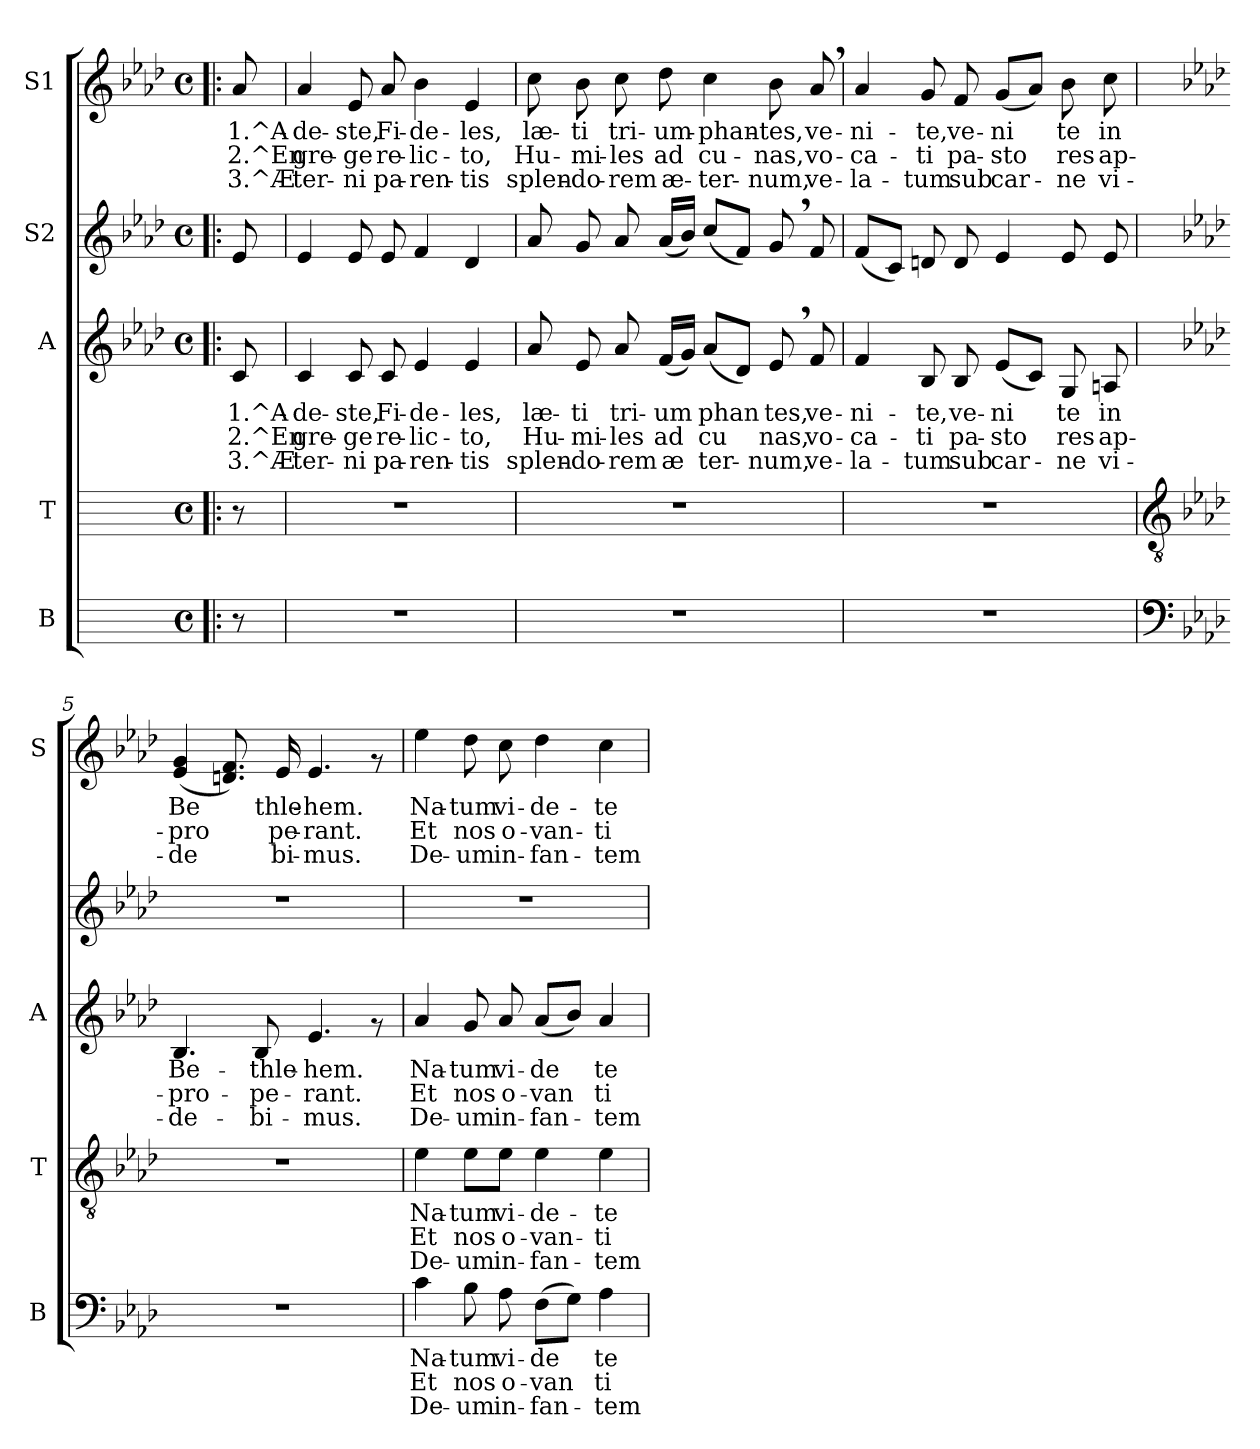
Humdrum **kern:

**kern	**text	**text	**text	**kern	**text	**text	**text	**kern	**text	**text	**text	**kern	**kern	**text	**text	**text
*part5	*part5	*part5	*part5	*part4	*part4	*part4	*part4	*part3	*part3	*part3	*part3	*part2	*part1	*part1	*part1	*part1
*staff5	*staff5	*staff5	*staff5	*staff4	*staff4	*staff4	*staff4	*staff3	*staff3	*staff3	*staff3	*staff2	*staff1	*staff1	*staff1	*staff1
*I"B	*	*	*	*I"T	*	*	*	*I"A	*	*	*	*I"S2	*I"S1	*	*	*
*I'B	*	*	*	*I'T	*	*	*	*I'A	*	*	*	*	*I'S	*	*	*
!!LO:PB:g=z
*stria5	*	*	*	*stria5	*	*	*	*stria5	*	*	*	*stria5	*stria5	*	*	*
*	*	*	*	*	*	*	*	*clefG2	*	*	*	*clefG2	*clefG2	*	*	*
*k[]	*	*	*	*k[]	*	*	*	*k[b-e-a-d-]	*	*	*	*k[b-e-a-d-]	*k[b-e-a-d-]	*	*	*
*C:	*	*	*	*C:	*	*	*	*A-:	*	*	*	*A-:	*A-:	*	*	*
*M4/4	*	*	*	*M4/4	*	*	*	*M4/4	*	*	*	*M4/4	*M4/4	*	*	*
*met(c)	*	*	*	*met(c)	*	*	*	*met(c)	*	*	*	*met(c)	*met(c)	*	*	*
=1!|:	=1!|:	=1!|:	=1!|:	=1!|:	=1!|:	=1!|:	=1!|:	=1!|:	=1!|:	=1!|:	=1!|:	=1!|:	=1!|:	=1!|:	=1!|:	=1!|:
!	!	!	!	!	!	!	!	!	!LO:LY:b:rj	!LO:LY:b:rj	!LO:LY:b:rj	!	!	!LO:LY:b:rj	!LO:LY:b:rj	!LO:LY:b:rj
8r	.	.	.	8r	.	.	.	8c/	1.^A-	-2.^En	3.^Æ-	8e-/	8a-/	1.^A-	-2.^En	3.^Æ-
=2	=2	=2	=2	=2	=2	=2	=2	=2	=2	=2	=2	=2	=2	=2	=2	=2
!	!	!	!	!	!	!	!	!	!LO:LY:b:rj	!LO:LY:b:rj	!LO:LY:b:rj	!	!	!LO:LY:b:rj	!LO:LY:b:rj	!LO:LY:b:rj
1r	.	.	.	1r	.	.	.	4c/	-de-	-gre-	-ter-	4e-/	4a-/	-de-	-gre-	-ter-
!	!	!	!	!	!	!	!	!	!LO:LY:b:rj	!LO:LY:b:rj	!LO:LY:b:rj	!	!	!LO:LY:b:rj	!LO:LY:b:rj	!LO:LY:b:rj
.	.	.	.	.	.	.	.	8c/	-ste,	ge	ni	8e-/	8e-/	-ste,	ge	ni
!	!	!	!	!	!	!	!	!	!LO:LY:b:rj	!LO:LY:b:rj	!LO:LY:b:rj	!	!	!LO:LY:b:rj	!LO:LY:b:rj	!LO:LY:b:rj
.	.	.	.	.	.	.	.	8c/	Fi-	-re-	-pa-	8e-/	8a-/	Fi-	-re-	-pa-
!	!	!	!	!	!	!	!	!	!LO:LY:b:rj	!LO:LY:b:rj	!LO:LY:b:rj	!	!	!LO:LY:b:rj	!LO:LY:b:rj	!LO:LY:b:rj
.	.	.	.	.	.	.	.	4e-/	-de-	-lic-	-ren-	4f/	4b-\	-de-	-lic-	-ren-
!	!	!	!	!	!	!	!	!	!LO:LY:b:rj	!LO:LY:b:rj	!LO:LY:b:rj	!	!	!LO:LY:b:rj	!LO:LY:b:rj	!LO:LY:b:rj
.	.	.	.	.	.	.	.	4e-/	-les,	to,	tis	4d-/	4e-/	-les,	to,	tis
=3	=3	=3	=3	=3	=3	=3	=3	=3	=3	=3	=3	=3	=3	=3	=3	=3
!	!	!	!	!	!	!	!	!	!LO:LY:b:rj	!LO:LY:b:rj	!LO:LY:b:rj	!	!	!LO:LY:b:rj	!LO:LY:b:rj	!LO:LY:b:rj
1r	.	.	.	1r	.	.	.	8a-/	læ-	-Hu-	-splen-	8a-/	8cc\	læ-	-Hu-	-splen-
!	!	!	!	!	!	!	!	!	!LO:LY:b:rj	!LO:LY:b:rj	!LO:LY:b:rj	!	!	!LO:LY:b:rj	!LO:LY:b:rj	!LO:LY:b:rj
.	.	.	.	.	.	.	.	8e-/	-ti	mi-	-do-	8g/	8b-\	-ti	mi-	-do-
!	!	!	!	!	!	!	!	!	!LO:LY:b:rj	!LO:LY:b:rj	!LO:LY:b:rj	!	!	!LO:LY:b:rj	!LO:LY:b:rj	!LO:LY:b:rj
.	.	.	.	.	.	.	.	8a-/	-tri-	-les	rem	8a-/	8cc\	-tri-	-les	rem
!	!	!	!	!	!	!	!	!	!LO:LY:b:rj	!LO:LY:b:rj	!LO:LY:b:rj	!	!	!LO:LY:b:rj	!LO:LY:b:rj	!LO:LY:b:rj
.	.	.	.	.	.	.	.	(<16f/L	um-	-ad	æ-	(<16a-/L	8dd-\	um-	-ad	æ-
!	!	!	!	!	!	!	!	!	!LO:LY:b:rj	!LO:LY:b:rj	!LO:LY:b:rj	!	!	!	!	!
.	.	.	.	.	.	.	.	16g/J)	--	--	--	16b-/J)	.	.	.	.
!	!	!	!	!	!	!	!	!	!LO:LY:b:rj	!LO:LY:b:rj	!LO:LY:b:rj	!	!	!LO:LY:b:rj	!LO:LY:b:rj	!LO:LY:b:rj
.	.	.	.	.	.	.	.	(<8a-/L	-phan-	-cu-	-ter-	(<8cc/L	4cc\	-phan-	-cu-	-ter-
!	!	!	!	!	!	!	!	!	!LO:LY:b:rj	!LO:LY:b:rj	!LO:LY:b:rj	!	!	!	!	!
.	.	.	.	.	.	.	.	8d-/J)	--	-	.	8f/J)	.	.	.	.
!	!	!	!	!	!	!	!	!	!LO:LY:b:rj	!LO:LY:b:rj	!LO:LY:b:rj	!	!	!LO:LY:b:rj	!LO:LY:b:rj	!LO:LY:b:rj
.	.	.	.	.	.	.	.	8e-,>/	tes,	nas,	num,	8g,>/	8b-\	-tes,	nas,	num,
!	!	!	!	!	!	!	!	!	!LO:LY:b:rj	!LO:LY:b:rj	!LO:LY:b:rj	!	!	!LO:LY:b:rj	!LO:LY:b:rj	!LO:LY:b:rj
.	.	.	.	.	.	.	.	8f/	ve-	-vo-	-ve-	8f/	8a-,>/	ve-	-vo-	-ve-
=4	=4	=4	=4	=4	=4	=4	=4	=4	=4	=4	=4	=4	=4	=4	=4	=4
!	!	!	!	!	!	!	!	!	!LO:LY:b:rj	!LO:LY:b:rj	!LO:LY:b:rj	!	!	!LO:LY:b:rj	!LO:LY:b:rj	!LO:LY:b:rj
1r	.	.	.	1r	.	.	.	4f/	-ni-	-ca-	-la-	(>8f/L	4a-/	-ni-	-ca-	-la-
.	.	.	.	.	.	.	.	.	.	.	.	8c/J)	.	.	.	.
!	!	!	!	!	!	!	!	!	!LO:LY:b:rj	!LO:LY:b:rj	!LO:LY:b:rj	!	!	!LO:LY:b:rj	!LO:LY:b:rj	!LO:LY:b:rj
.	.	.	.	.	.	.	.	8B-/	-te,	ti	tum	8dn/	8g/	-te,	ti	tum
!	!	!	!	!	!	!	!	!	!LO:LY:b:rj	!LO:LY:b:rj	!LO:LY:b:rj	!	!	!LO:LY:b:rj	!LO:LY:b:rj	!LO:LY:b:rj
.	.	.	.	.	.	.	.	8B-/	ve-	-pa-	-sub	8d/	8f/	ve-	-pa-	-sub
!	!	!	!	!	!	!	!	!	!LO:LY:b:rj	!LO:LY:b:rj	!LO:LY:b:rj	!	!	!LO:LY:b:rj	!LO:LY:b:rj	!LO:LY:b:rj
.	.	.	.	.	.	.	.	(>8e-/L	ni-	-sto-	-car-	4e-/	(<8g/L	ni-	-sto-	-car-
!	!	!	!	!	!	!	!	!	!LO:LY:b:rj	!LO:LY:b:rj	!LO:LY:b:rj	!	!	!LO:LY:b:rj	!LO:LY:b:rj	!LO:LY:b:rj
.	.	.	.	.	.	.	.	8c/J)	--	-	.	.	8a-/J)	--	-	.
!	!	!	!	!	!	!	!	!	!LO:LY:b:rj	!LO:LY:b:rj	!LO:LY:b:rj	!	!	!LO:LY:b:rj	!LO:LY:b:rj	!LO:LY:b:rj
.	.	.	.	.	.	.	.	8G/	te	res	ne	8e-/	8b-\	te	res	ne
!	!	!	!	!	!	!	!	!	!LO:LY:b:rj	!LO:LY:b:rj	!LO:LY:b:rj	!	!	!LO:LY:b:rj	!LO:LY:b:rj	!LO:LY:b:rj
.	.	.	.	.	.	.	.	8An/	in	ap-	-vi-	8e-/	8cc\	in	ap-	-vi-
!!LO:LB:g=z
=5	=5	=5	=5	=5	=5	=5	=5	=5	=5	=5	=5	=5	=5	=5	=5	=5
*clefF4	*	*	*	*clefGv2	*	*	*	*	*	*	*	*	*	*	*	*
*k[b-e-a-d-]	*	*	*	*k[b-e-a-d-]	*	*	*	*	*	*	*	*	*	*	*	*
*A-:	*	*	*	*A-:	*	*	*	*	*	*	*	*	*	*	*	*
!	!	!	!	!	!	!	!	!	!LO:LY:b:rj	!LO:LY:b:rj	!LO:LY:b:rj	!	!	!LO:LY:b:rj	!LO:LY:b:rj	!LO:LY:b:rj
1r	.	.	.	1r	.	.	.	4.B-/	-Be-	-pro-	-de-	1r	(<4g/ 4e-/	-Be-	-pro-	-de-
!	!	!	!	!	!	!	!	!	!	!	!	!	!	!LO:LY:b:rj	!LO:LY:b:rj	!LO:LY:b:rj
.	.	.	.	.	.	.	.	.	.	.	.	.	8.f/ 8.dn/)	--	--	--
!	!	!	!	!	!	!	!	!	!LO:LY:b:rj	!LO:LY:b:rj	!LO:LY:b:rj	!	!	!	!	!
.	.	.	.	.	.	.	.	8B-/	-thle-	-pe-	-bi-	.	.	.	.	.
!	!	!	!	!	!	!	!	!	!	!	!	!	!	!LO:LY:b:rj	!LO:LY:b:rj	!LO:LY:b:rj
.	.	.	.	.	.	.	.	.	.	.	.	.	16e-/	-thle-	-pe-	-bi-
!	!	!	!	!	!	!	!	!	!LO:LY:b:rj	!LO:LY:b:rj	!LO:LY:b:rj	!	!	!LO:LY:b:rj	!LO:LY:b:rj	!LO:LY:b:rj
.	.	.	.	.	.	.	.	4.e-/	-hem.	rant.	mus.	.	4.e-/	-hem.	rant.	mus.
.	.	.	.	.	.	.	.	8rf	.	.	.	.	8rf	.	.	.
=6	=6	=6	=6	=6	=6	=6	=6	=6	=6	=6	=6	=6	=6	=6	=6	=6
!	!LO:LY:b	!LO:LY:b	!LO:LY:b	!	!LO:LY:b	!LO:LY:b	!LO:LY:b	!	!LO:LY:b:rj	!LO:LY:b:rj	!LO:LY:b:rj	!	!	!LO:LY:b:rj	!LO:LY:b:rj	!LO:LY:b:rj
4c\	Na-	-Et	De-	4e-\	Na-	-Et	De-	4a-/	Na-	-Et	De-	1r	4ee-\	Na-	-Et	De-
!	!LO:LY:b	!LO:LY:b	!LO:LY:b	!	!LO:LY:b	!LO:LY:b	!LO:LY:b	!	!LO:LY:b:rj	!LO:LY:b:rj	!LO:LY:b:rj	!	!	!LO:LY:b:rj	!LO:LY:b:rj	!LO:LY:b:rj
8B-\	-tum	nos	um	8e-\L	-tum	nos	um	8g/	-tum	nos	um	.	8dd-\	-tum	nos	um
!	!LO:LY:b	!LO:LY:b	!LO:LY:b	!	!LO:LY:b	!LO:LY:b	!LO:LY:b	!	!LO:LY:b:rj	!LO:LY:b:rj	!LO:LY:b:rj	!	!	!LO:LY:b:rj	!LO:LY:b:rj	!LO:LY:b:rj
8A-\	vi-	-o-	-in-	8e-\J	vi-	-o-	-in-	8a-/	vi-	-o-	-in-	.	8cc\	vi-	-o-	-in-
!	!LO:LY:b	!LO:LY:b	!LO:LY:b	!	!LO:LY:b	!LO:LY:b	!LO:LY:b	!	!LO:LY:b:rj	!LO:LY:b:rj	!LO:LY:b:rj	!	!	!LO:LY:b:rj	!LO:LY:b:rj	!LO:LY:b:rj
(>8F\L	-de-	-van-	-fan-	4e-\	-de-	-van-	-fan-	(<8a-/L	-de-	-van-	-fan-	.	4dd-\	-de-	-van-	-fan-
!	!LO:LY:b	!LO:LY:b	!LO:LY:b	!	!	!	!	!	!LO:LY:b:rj	!LO:LY:b:rj	!LO:LY:b:rj	!	!	!	!	!
8G\J)	--	-	.	.	.	.	.	8b-/J)	--	-	.	.	.	.	.	.
!	!LO:LY:b	!LO:LY:b	!LO:LY:b	!	!LO:LY:b	!LO:LY:b	!LO:LY:b	!	!LO:LY:b:rj	!LO:LY:b:rj	!LO:LY:b:rj	!	!	!LO:LY:b:rj	!LO:LY:b:rj	!LO:LY:b:rj
4A-\	te	ti	tem	4e-\	-te	ti	tem	4a-/	te	ti	tem	.	4cc\	-te	ti	tem
=	=	=	=	=	=	=	=	=	=	=	=	=	=	=	=	=
*-	*-	*-	*-	*-	*-	*-	*-	*-	*-	*-	*-	*-	*-	*-	*-	*-
